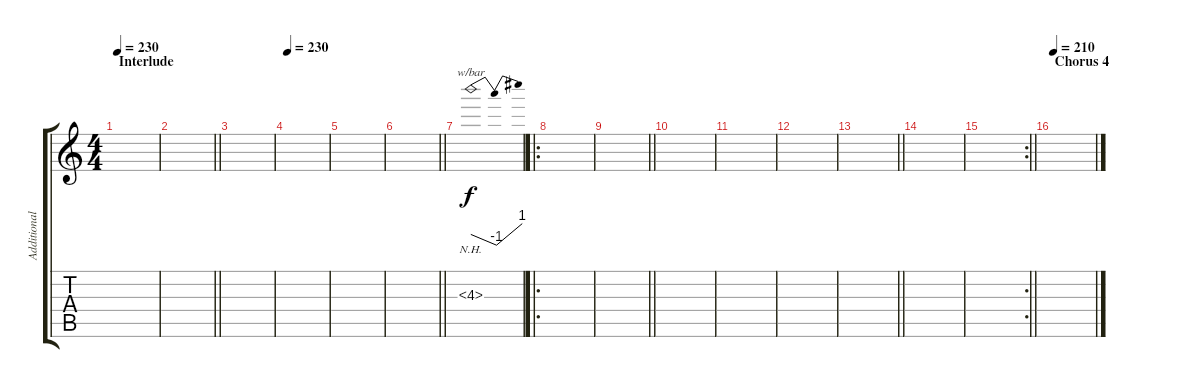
\track ("Additional guitar" "Additional") {instrument distortionguitar}
\staff {score tabs}
\tuning (E4 B3 G3 D3 A2 E2) {hide}
\ts (4 4)
\section ("" "Interlude")
\tempo 230
\clef g2
\ks c
|
\barLineRight lightlight
|
|
\tempo 230
|
|
\barLineRight lightlight
|
4.3{nh}.1{tbe (dip default 0 0 30 -4 60 4)} |
\ro
|
\barLineRight lightlight
|
|
|
|
\barLineRight lightlight
|
|
\rc 2
\barLineRight lightlight
|
\section ("" "Chorus 4")
\tempo 210
